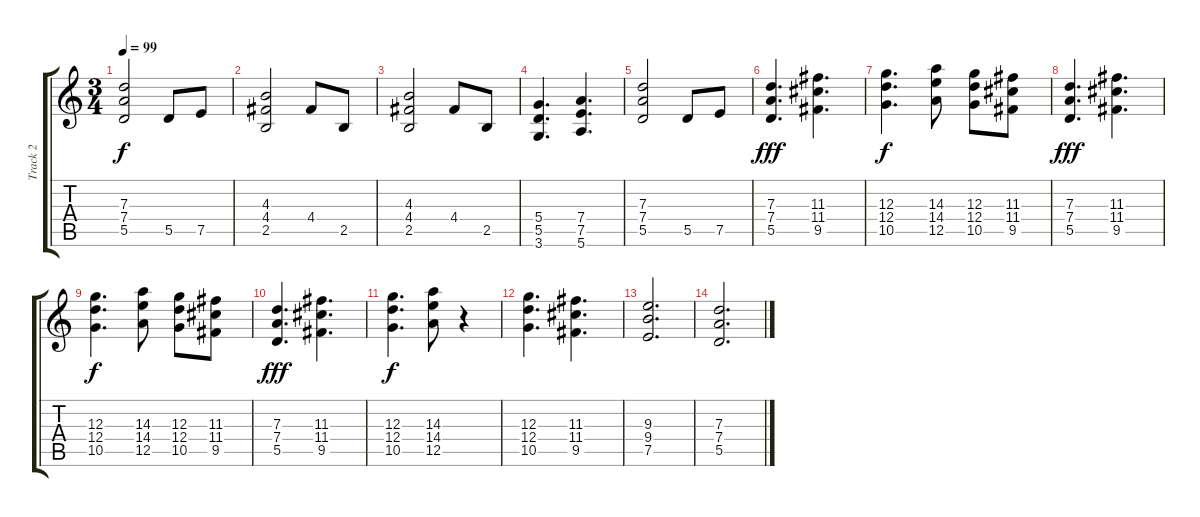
\track ("Track 2" "Track 2") {instrument overdrivenguitar}
\staff {score tabs}
\tuning (E4 B3 G3 D3 A2 E2) {hide}
\ts (3 4)
\tempo 99
\clef g2
\ks c
(7.3 7.4 5.5).2{dy f} 5.5.8 7.5.8 |
(4.3 4.4 2.5).2 4.4.8 2.5.8 |
(4.3 4.4 2.5).2 4.4.8 2.5.8 |
(5.4 5.5 3.6).4{d} (7.4 7.5 5.6).4{d} |
(7.3 7.4 5.5).2 5.5.8 7.5.8 |
(7.3 7.4 5.5).4{d dy fff} (11.3 11.4 9.5).4{d} |
(12.3 12.4 10.5).4{d dy f} (14.3 14.4 12.5).8 (12.3 12.4 10.5).8 (11.3 11.4 9.5).8 |
(7.3 7.4 5.5).4{d dy fff} (11.3 11.4 9.5).4{d} |
(12.3 12.4 10.5).4{d dy f} (14.3 14.4 12.5).8 (12.3 12.4 10.5).8 (11.3 11.4 9.5).8 |
(7.3 7.4 5.5).4{d dy fff} (11.3 11.4 9.5).4{d} |
(12.3 12.4 10.5).4{d dy f} (14.3 14.4 12.5).8 r.4 |
(12.3 12.4 10.5).4{d} (11.3 11.4 9.5).4{d} |
(9.3 9.4 7.5).2{d} |
(7.3 7.4 5.5).2{d}
